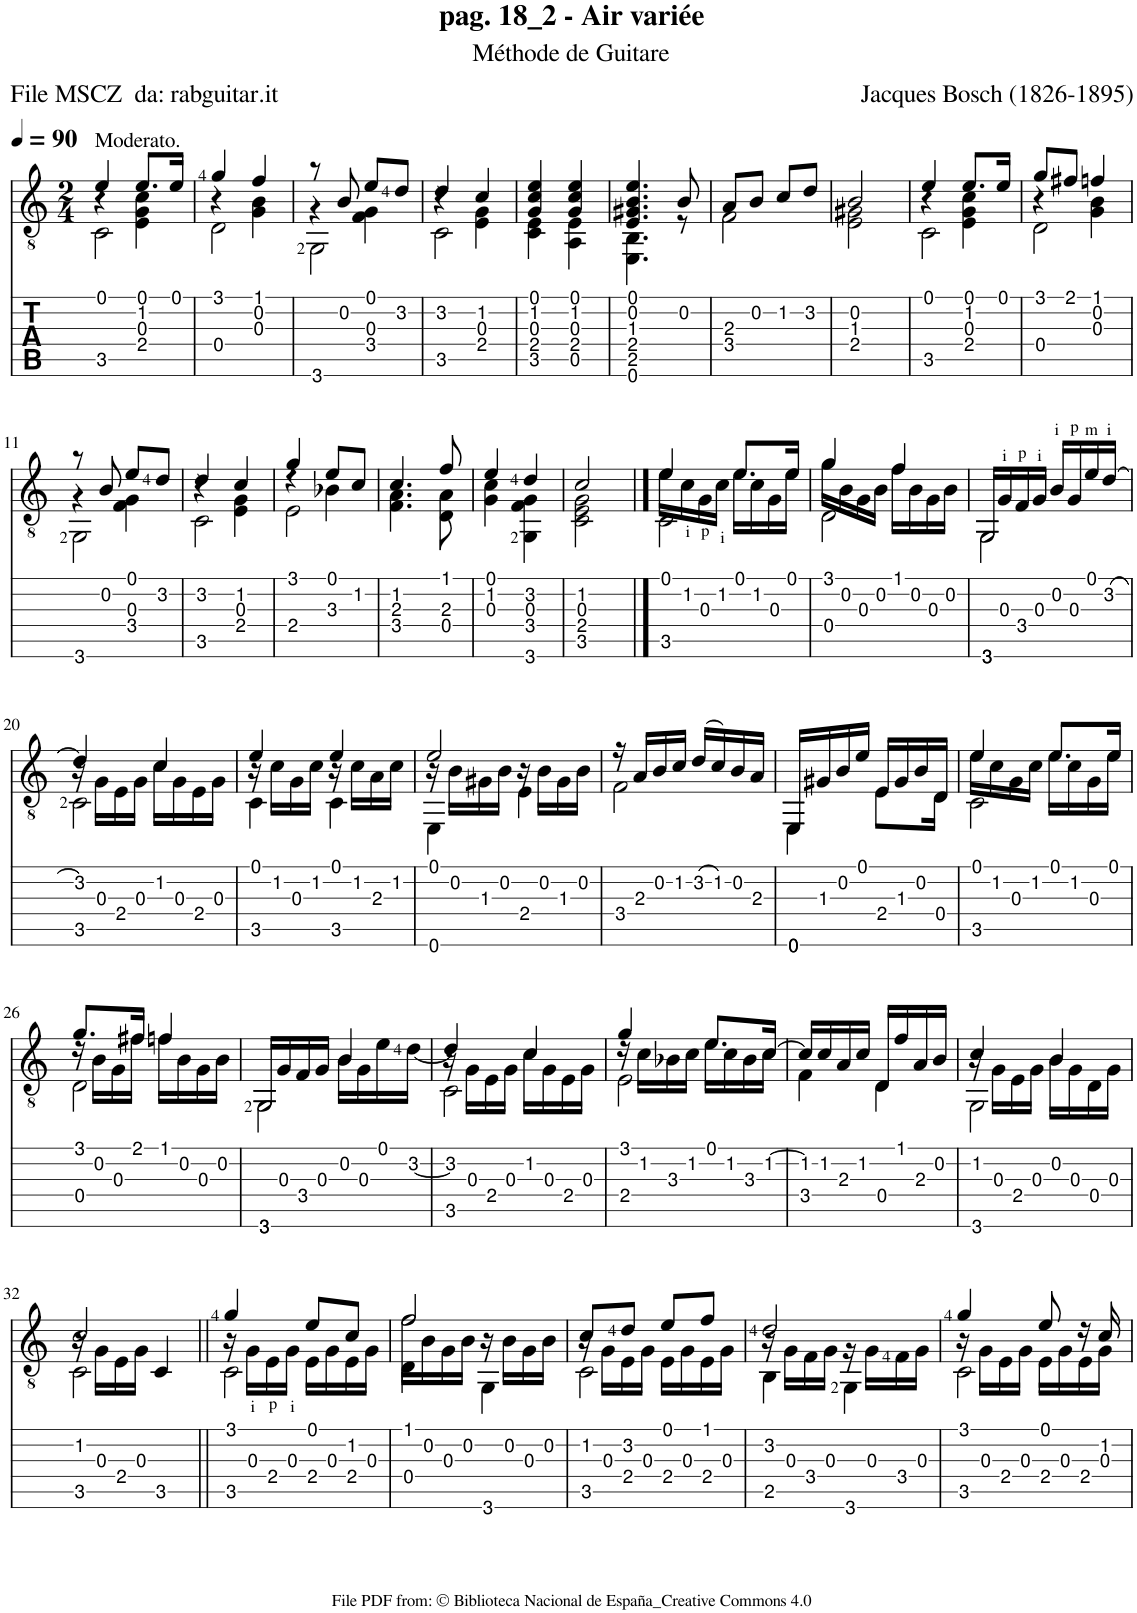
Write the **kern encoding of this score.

**kern	**kern
*part1	*part1
*staff2	*staff1
*I"Guitar	*
*I'Guit.	*
*stria6	*
*	*clefGv2
*k[]	*k[]
*M2/4	*M2/4
*MM90	*MM90
=1	=1
*^	*^
*	*^	*	*^
!	!	!	!LO:TX:a:t=Moderato.	!	!
4e	4r	2C	4e/	4r	2C\
8.eL	4E 4G 4c	.	8.e/L	4E\ 4G\ 4c\	.
16eJk	.	.	16e/Jk	.	.
=2	=2	=2	=2	=2	=2
4g	4r	2D	4g/	4r	2D\
4f	4G 4B	.	4f/	4G\ 4B\	.
=3	=3	=3	=3	=3	=3
8r	4r	2GG	8r	4r	2GG\
8B	.	.	8B/	.	.
8eL	4F 4G	.	8e/L	4F\ 4G\	.
8dJ	.	.	8d/J	.	.
=4	=4	=4	=4	=4	=4
4d	4r	2C	4d/	4r	2C\
4c	4E 4G	.	4c/	4E\ 4G\	.
*	*v	*v	*	*	*
*	*	*	*v	*v
=5	=5	=5	=5
4G 4c 4e	4C 4E	4G/ 4c/ 4e/	4C\ 4E\
4G 4c 4e	4AA 4E	4G/ 4c/ 4e/	4AA\ 4E\
=6	=6	=6	=6
4.E 4.G# 4.B 4.e	4.EE 4.BB	4.E/ 4.G#X/ 4.B/ 4.e/	4.EE\ 4.BB\
8B	8r	8B/	8r
=7	=7	=7	=7
8AL	2F	8A/L	2F\
8BJ	.	8B/J	.
8cL	.	8c/L	.
8dJ	.	8d/J	.
=8	=8	=8	=8
2B	2E 2G#	2B/	2E\ 2G#X\
=9	=9	=9	=9
*	*^	*	*^
4e	4r	2C	4e/	4r	2C\
8.eL	4E 4G 4c	.	8.e/L	4E\ 4G\ 4c\	.
16eJk	.	.	16e/Jk	.	.
=10	=10	=10	=10	=10	=10
8gL	4r	2D	8g/L	4r	2D\
8f#J	.	.	8f#X/J	.	.
4f	4G 4B	.	4fn/	4G\ 4B\	.
!!LO:LB:g=z	!!	!!
=11	=11	=11	=11	=11	=11
8r	4r	2GG	8r	4r	2GG\
8B	.	.	8B/	.	.
8eL	4F 4G	.	8e/L	4F\ 4G\	.
8dJ	.	.	8d/J	.	.
=12	=12	=12	=12	=12	=12
4d	4r	2C	4d/	4r	2C\
4c	4E 4G	.	4c/	4E\ 4G\	.
=13	=13	=13	=13	=13	=13
4g	4r	2E	4g/	4r	2E\
8eL	4B-	.	8e/L	4B-X\	.
8cJ	.	.	8c/J	.	.
*	*v	*v	*	*	*
*	*	*	*v	*v
=14	=14	=14	=14
4.c	4.F 4.A	4.c/	4.F\ 4.A\
8f	8D 8A	8f/	8D\ 8A\
=15	=15	=15	=15
4e	4G 4c	4e/	4G\ 4c\
4d	4GG 4F 4G	4d/	4GG\ 4F\ 4G\
=16	=16	=16	=16
2c	2C 2E 2G	2c/	2C\ 2E\ 2G\
==17	==17	==17	==17
*	*^	*	*^
4e	16eLL	2C	4e/	16e\LL	2C\
.	16cJ	.	.	16c\	.
.	16GL	.	.	16G\	.
.	16cJJ	.	.	16c\JJ	.
8.eL	16eLL	.	8.e/L	16e\LL	.
.	16cJ	.	.	16c\	.
.	16GL	.	.	16G\	.
16eJk	16eJJ	.	16e/Jk	16e\JJ	.
=18	=18	=18	=18	=18	=18
4g	16gLL	2D	4g/	16g\LL	2D\
.	16BJ	.	.	16B\	.
.	16GL	.	.	16G\	.
.	16BJJ	.	.	16B\JJ	.
4f	16fLL	.	4f/	16f\LL	.
.	16BJ	.	.	16B\	.
.	16GL	.	.	16G\	.
.	16BJJ	.	.	16B\JJ	.
*	*v	*v	*	*	*
*	*	*	*v	*v
=19	=19	=19	=19
!	!	!LO:N:head=open	!
16GGLL	2GG	16GG/LL	2GG\
16GJ	.	16G/	.
16FL	.	16F/	.
16GJJ	.	16G/JJ	.
16BLL	.	16B/LL	.
16GJ	.	16G/	.
16eL	.	16e/	.
[16dJJ	.	[16d/JJ	.
!!LO:LB:g=z
=20	=20	=20	=20
*	*^	*	*^
4d]	16r	2C	4d/]	16r	2C\
.	16GLL	.	.	16G\LL	.
.	16E	.	.	16E\	.
.	16GJJ	.	.	16G\JJ	.
4c	16cLL	.	4c/	16c\LL	.
.	16GJ	.	.	16G\	.
.	16EL	.	.	16E\	.
.	16GJJ	.	.	16G\JJ	.
=21	=21	=21	=21	=21	=21
4e	16r	4C	4e/	16r	4C\
.	16cLL	.	.	16c\LL	.
.	16G	.	.	16G\	.
.	16cJJ	.	.	16c\JJ	.
4e	16r	4C	4e/	16r	4C\
.	16cLL	.	.	16c\LL	.
.	16A	.	.	16A\	.
.	16cJJ	.	.	16c\JJ	.
=22	=22	=22	=22	=22	=22
2e	16r	4EE	2e/	16r	4EE\
.	16BLL	.	.	16B\LL	.
.	16G#	.	.	16G#X\	.
.	16BJJ	.	.	16B\JJ	.
.	16r	4E	.	16r	4E\
.	16BLL	.	.	16B\LL	.
.	16G#	.	.	16G#\	.
.	16BJJ	.	.	16B\JJ	.
*	*v	*v	*	*	*
*	*	*	*v	*v
=23	=23	=23	=23
16r	2F	16r	2F\
16ALL	.	16A/LL	.
16B	.	16B/	.
16cJJ	.	16c/JJ	.
16dLL	.	(16d/LL	.
16cJ	.	16c/)	.
16BL	.	16B/	.
16AJJ	.	16A/JJ	.
=24	=24	=24	=24
16EELL	4EE	16EE/LL	4EE\
16G#J	.	16G#X/	.
16BL	.	16B/	.
16eJJ	.	16e/JJ	.
16ELL	8.EL	16E/LL	8.E\L
16G#J	.	16G#/	.
16BL	.	16B/	.
16DJJ	16DJk	16D/JJ	16D\Jk
=25	=25	=25	=25
*	*^	*	*^
4e	16eLL	2C	4e/	16e\LL	2C\
.	16cJ	.	.	16c\	.
.	16GL	.	.	16G\	.
.	16cJJ	.	.	16c\JJ	.
8.eL	16eLL	.	8.e/L	16e\LL	.
.	16cJ	.	.	16c\	.
.	16GL	.	.	16G\	.
16eJk	16eJJ	.	16e/Jk	16e\JJ	.
!!LO:LB:g=z	!!	!!
=26	=26	=26	=26	=26	=26
8.gL	16r	2D	8.g/L	16r	2D\
.	16BLL	.	.	16B\LL	.
.	16G	.	.	16G\	.
16f#Jk	16f#JJ	.	16f#X/Jk	16f#\JJ	.
4f	16fLL	.	4fn/	16f\LL	.
.	16BJ	.	.	16B\	.
.	16GL	.	.	16G\	.
.	16BJJ	.	.	16B\JJ	.
=27	=27	=27	=27	=27	=27
!	!	!	!LO:N:head=open	!	!
16GGLL	4ryy	2GG	16GG/LL	4ryy	2GG\
16GJ	.	.	16G/	.	.
16FL	.	.	16F/	.	.
16GJJ	.	.	16G/JJ	.	.
4B	16BLL	.	4B/	16B\LL	.
.	16GJ	.	.	16G\	.
.	16eL	.	.	16e\	.
.	[16dJJ	.	.	[16d\JJ	.
=28	=28	=28	=28	=28	=28
4d]	16r	2C	4d/]	16r	2C\
.	16GLL	.	.	16G\LL	.
.	16E	.	.	16E\	.
.	16GJJ	.	.	16G\JJ	.
4c	16cLL	.	4c/	16c\LL	.
.	16GJ	.	.	16G\	.
.	16EL	.	.	16E\	.
.	16GJJ	.	.	16G\JJ	.
=29	=29	=29	=29	=29	=29
4g	16r	2E	4g/	16r	2E\
.	16cLL	.	.	16c\LL	.
.	16B-	.	.	16B-X\	.
.	16cJJ	.	.	16c\JJ	.
8.eL	16eLL	.	8.e/L	16e\LL	.
.	16cJ	.	.	16c\	.
.	16B-L	.	.	16B-\	.
[16cJk	16cJJ	.	[16c/Jk	16c\JJ	.
*	*v	*v	*	*	*
*	*	*	*v	*v
=30	=30	=30	=30
16cLL]	4F	16c/LL]	4F\
16cJ	.	16c/	.
16AL	.	16A/	.
16cJJ	.	16c/JJ	.
16DLL	4D	16D/LL	4D\
16fJ	.	16f/	.
16AL	.	16A/	.
16BJJ	.	16B/JJ	.
=31	=31	=31	=31
*	*^	*	*^
4c	16r	2GG	4c/	16r	2GG\
.	16GLL	.	.	16G\LL	.
.	16E	.	.	16E\	.
.	16GJJ	.	.	16G\JJ	.
4B	16BLL	.	4B/	16B\LL	.
.	16GJ	.	.	16G\	.
.	16DL	.	.	16D\	.
.	16GJJ	.	.	16G\JJ	.
!!LO:LB:g=z	!!	!!
=32	=32	=32	=32	=32	=32
2c	16r	2C	2c/	16r	2C\
.	16GLL	.	.	16G\LL	.
.	16E	.	.	16E\	.
.	16GJJ	.	.	16G\JJ	.
.	4C	.	.	4C/	.
=33||	=33||	=33||	=33||	=33||	=33||
4g	16r	2C	4g/	16r	2C\
.	16GLL	.	.	16G\LL	.
.	16E	.	.	16E\	.
.	16GJJ	.	.	16G\JJ	.
8eL	16ELL	.	8e/L	16E\LL	.
.	16GJ	.	.	16G\	.
8cJ	16EL	.	8c/J	16E\	.
.	16GJJ	.	.	16G\JJ	.
=34	=34	=34	=34	=34	=34
!	!	!	!	!LO:N:head=open	!
2f	16fLL	4D	2f/	16f\LL	4D\
.	16BJ	.	.	16B\	.
.	16GL	.	.	16G\	.
.	16BJJ	.	.	16B\JJ	.
.	16r	4GG	.	16r	4GG\
.	16BLL	.	.	16B\LL	.
.	16G	.	.	16G\	.
.	16BJJ	.	.	16B\JJ	.
=35	=35	=35	=35	=35	=35
8cL	16r	2C	8c/L	16r	2C\
.	16GLL	.	.	16G\LL	.
8dJ	16E	.	8d/J	16E\	.
.	16GJJ	.	.	16G\JJ	.
8eL	16ELL	.	8e/L	16E\LL	.
.	16GJ	.	.	16G\	.
8fJ	16EL	.	8f/J	16E\	.
.	16GJJ	.	.	16G\JJ	.
=36	=36	=36	=36	=36	=36
2d	16r	4BB	2d/	16r	4BB\
.	16GLL	.	.	16G\LL	.
.	16F	.	.	16F\	.
.	16GJJ	.	.	16G\JJ	.
.	16r	4GG	.	16r	4GG\
.	16GLL	.	.	16G\LL	.
.	16F	.	.	16F\	.
.	16GJJ	.	.	16G\JJ	.
=37	=37	=37	=37	=37	=37
4g	16r	2C	4g/	16r	2C\
.	16GLL	.	.	16G\LL	.
.	16E	.	.	16E\	.
.	16GJJ	.	.	16G\JJ	.
8e	16ELL	.	8e/	16E\LL	.
.	16GJ	.	.	16G\	.
16r	16EL	.	16r	16E\	.
16c	16GJJ	.	16c/	16G\JJ	.
*v	*v	*v	*	*	*
*	*v	*v	*v
=	=
*-	*-
